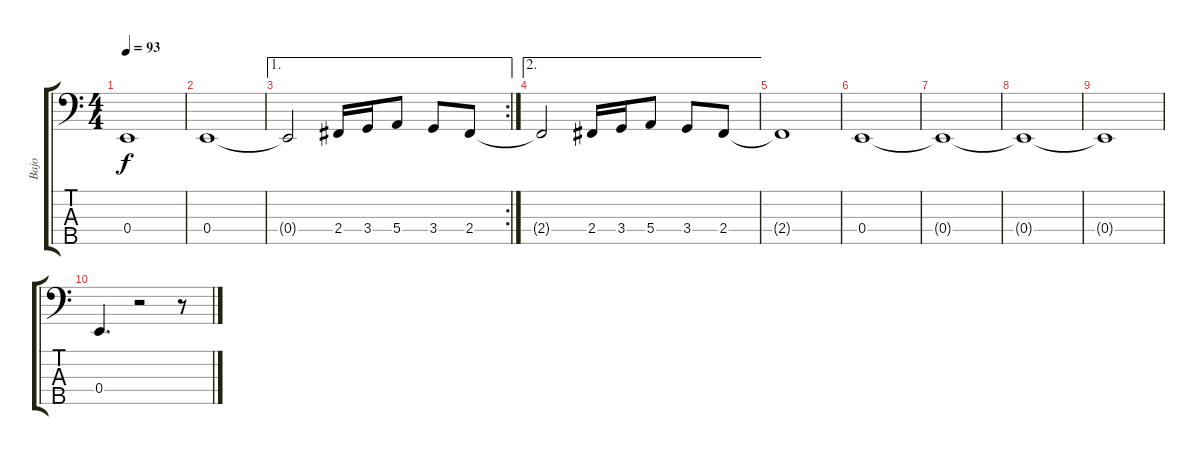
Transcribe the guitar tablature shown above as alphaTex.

\track ("Bajo" "Bajo") {instrument electricbasspick}
\staff {score tabs}
\tuning (G2 D2 A1 E1 B0) {hide}
\ts (4 4)
\tempo 93
\clef f4
\ks c
0.4{t}.1{dy f} |
0.4.1 |
\ae 1
\rc 2
0.4{t}.2 2.4.16 3.4.16 5.4.8 3.4.8 2.4.8 |
\ae 2
2.4{t}.2 2.4.16 3.4.16 5.4.8 3.4.8 2.4.8 |
2.4{t}.1 |
0.4.1 |
0.4{t}.1 |
0.4{t}.1 |
0.4{t}.1 |
0.4.4{d} r.2 r.8
